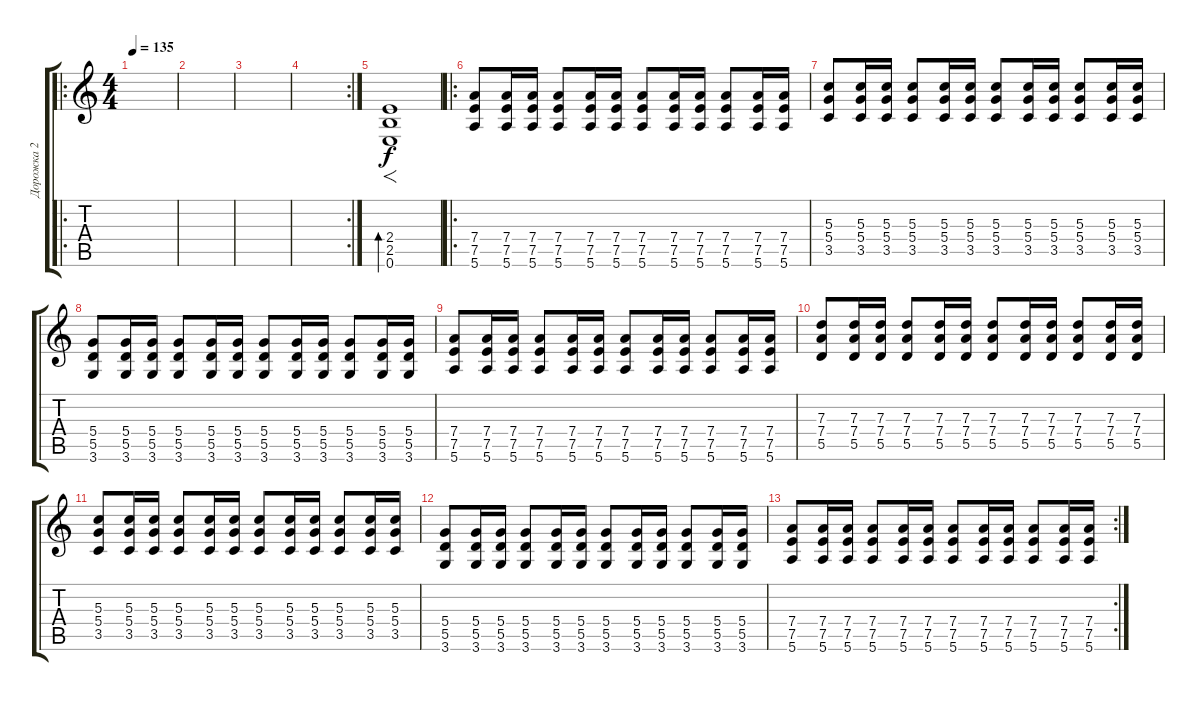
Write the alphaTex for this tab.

\track ("Дорожка 2" "Дорожка 2") {instrument distortionguitar}
\staff {score tabs}
\tuning (E4 B3 G3 D3 A2 E2) {hide}
\ro
\ts (4 4)
\tempo 135
\clef g2
\ks c
|
|
|
\rc 2
|
(2.4 2.5 0.6).1{f bd 480} |
\ro
(7.4 7.5 5.6).8 (7.4 7.5 5.6).16 (7.4 7.5 5.6).16 (7.4 7.5 5.6).8 (7.4 7.5 5.6).16 (7.4 7.5 5.6).16 (7.4 7.5 5.6).8 (7.4 7.5 5.6).16 (7.4 7.5 5.6).16 (7.4 7.5 5.6).8 (7.4 7.5 5.6).16 (7.4 7.5 5.6).16 |
(5.3 5.4 3.5).8 (5.3 5.4 3.5).16 (5.3 5.4 3.5).16 (5.3 5.4 3.5).8 (5.3 5.4 3.5).16 (5.3 5.4 3.5).16 (5.3 5.4 3.5).8 (5.3 5.4 3.5).16 (5.3 5.4 3.5).16 (5.3 5.4 3.5).8 (5.3 5.4 3.5).16 (5.3 5.4 3.5).16 |
(5.4 5.5 3.6).8 (5.4 5.5 3.6).16 (5.4 5.5 3.6).16 (5.4 5.5 3.6).8 (5.4 5.5 3.6).16 (5.4 5.5 3.6).16 (5.4 5.5 3.6).8 (5.4 5.5 3.6).16 (5.4 5.5 3.6).16 (5.4 5.5 3.6).8 (5.4 5.5 3.6).16 (5.4 5.5 3.6).16 |
(7.4 7.5 5.6).8 (7.4 7.5 5.6).16 (7.4 7.5 5.6).16 (7.4 7.5 5.6).8 (7.4 7.5 5.6).16 (7.4 7.5 5.6).16 (7.4 7.5 5.6).8 (7.4 7.5 5.6).16 (7.4 7.5 5.6).16 (7.4 7.5 5.6).8 (7.4 7.5 5.6).16 (7.4 7.5 5.6).16 |
(7.3 7.4 5.5).8 (7.3 7.4 5.5).16 (7.3 7.4 5.5).16 (7.3 7.4 5.5).8 (7.3 7.4 5.5).16 (7.3 7.4 5.5).16 (7.3 7.4 5.5).8 (7.3 7.4 5.5).16 (7.3 7.4 5.5).16 (7.3 7.4 5.5).8 (7.3 7.4 5.5).16 (7.3 7.4 5.5).16 |
(5.3 5.4 3.5).8 (5.3 5.4 3.5).16 (5.3 5.4 3.5).16 (5.3 5.4 3.5).8 (5.3 5.4 3.5).16 (5.3 5.4 3.5).16 (5.3 5.4 3.5).8 (5.3 5.4 3.5).16 (5.3 5.4 3.5).16 (5.3 5.4 3.5).8 (5.3 5.4 3.5).16 (5.3 5.4 3.5).16 |
(5.4 5.5 3.6).8 (5.4 5.5 3.6).16 (5.4 5.5 3.6).16 (5.4 5.5 3.6).8 (5.4 5.5 3.6).16 (5.4 5.5 3.6).16 (5.4 5.5 3.6).8 (5.4 5.5 3.6).16 (5.4 5.5 3.6).16 (5.4 5.5 3.6).8 (5.4 5.5 3.6).16 (5.4 5.5 3.6).16 |
\rc 2
(7.4 7.5 5.6).8 (7.4 7.5 5.6).16 (7.4 7.5 5.6).16 (7.4 7.5 5.6).8 (7.4 7.5 5.6).16 (7.4 7.5 5.6).16 (7.4 7.5 5.6).8 (7.4 7.5 5.6).16 (7.4 7.5 5.6).16 (7.4 7.5 5.6).8 (7.4 7.5 5.6).16 (7.4 7.5 5.6).16
